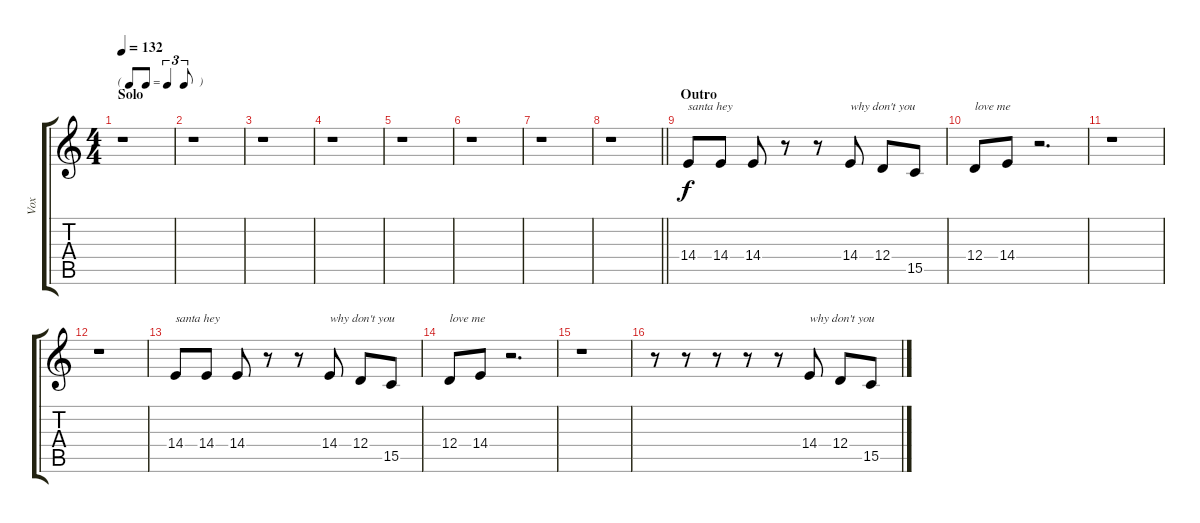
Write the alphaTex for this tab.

\track ("Vox" "Vox") {instrument altosax}
\staff {score tabs}
\tuning (E4 B3 G3 D3 A2 E2) {hide}
\ts (4 4)
\tf triplet8th
\section ("" "Solo")
\tempo 132
\clef g2
\ks c
r.1{dy f} |
r.1 |
r.1 |
r.1 |
r.1 |
r.1 |
r.1 |
\barLineRight lightlight
r.1 |
\section ("" "Outro")
14.4.8{txt "santa hey"} 14.4.8 14.4.8 r.8 r.8 14.4.8{txt "why don't you"} 12.4.8 15.5.8 |
12.4.8{txt "love me"} 14.4.8 r.2{d} |
r.1 |
r.1 |
14.4.8{txt "santa hey"} 14.4.8 14.4.8 r.8 r.8 14.4.8{txt "why don't you"} 12.4.8 15.5.8 |
12.4.8{txt "love me"} 14.4.8 r.2{d} |
r.1 |
r.8 r.8 r.8 r.8 r.8 14.4.8{txt "why don't you"} 12.4.8 15.5.8
